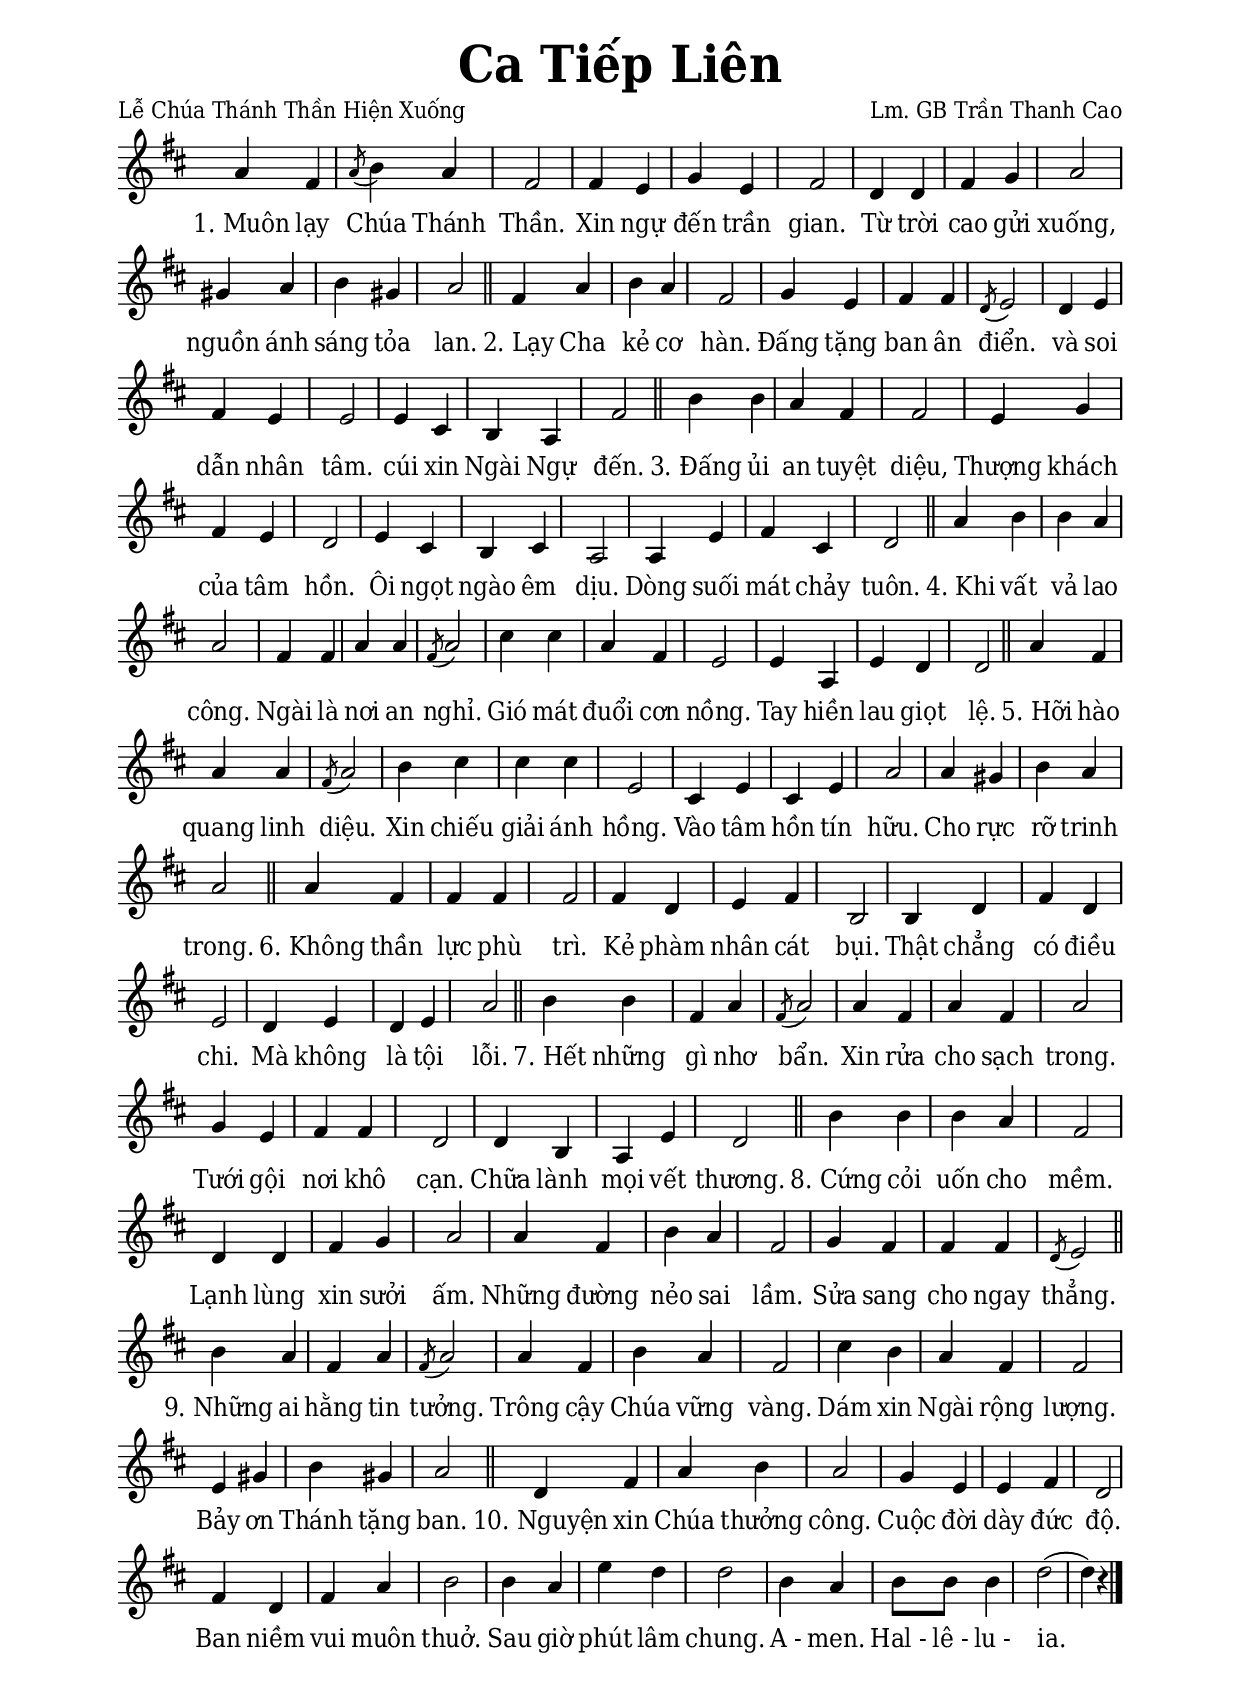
% Cài đặt chung
\version "2.22.1"
\include "english.ly"

\header {
  title = \markup { \fontsize #3 "Ca Tiếp Liên" }
  poet = "Lễ Chúa Thánh Thần Hiện Xuống"
  composer = "Lm. GB Trần Thanh Cao"
  %arranger = " "
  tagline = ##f
}

% Nhạc điệp khúc
nhacDiepKhucSop = \relative c'' {
  a4 fs |
  \acciaccatura a8 b4 a |
  fs2 |
  fs4 e |
  g e |
  fs2 |
  d4 d |
  fs g |
  a2 |
  gs4 a |
  b gs |
  a2 \bar "||"
  fs4 a |
  b a |
  fs2 |
  g4 e |
  fs fs |
  \acciaccatura d8 e2 |
  d4 e |
  fs e |
  e2 |
  e4 cs |
  b a |
  fs'2 \bar "||"
  b4 b |
  a fs |
  fs2 |
  e4 g |
  fs4 e |
  d2 |
  e4 cs |
  b cs |
  a2 |
  a4 e' |
  fs cs |
  d2 \bar "||"
  a'4 b |
  b a |
  a2 |
  fs4 fs |
  a a |
  \acciaccatura fs8 a2 |
  cs4 cs |
  a fs |
  e2 |
  e4 a, |
  e' d |
  d2 \bar "||"
  a'4 fs |
  a a |
  \acciaccatura fs8 a2 |
  b4 cs |
  cs cs |
  e,2 |
  cs4 e |
  cs e |
  a2 |
  a4 gs |
  b a |
  a2 \bar "||"
  a4 fs |
  fs fs |
  fs2 |
  fs4 d |
  e fs |
  b,2 |
  b4 d |
  fs d |
  e2 |
  d4 e |
  d e |
  a2 \bar "||"
  b4 b |
  fs a |
  \acciaccatura fs8 a2 |
  a4 fs |
  a fs |
  a2 |
  g4 e |
  fs fs |
  d2 |
  d4 b |
  a e' |
  d2 \bar "||"
  b'4 b |
  b a |
  fs2 |
  d4 d |
  fs g |
  a2 |
  a4 fs |
  b a |
  fs2 |
  g4 fs |
  fs fs |
  \acciaccatura d8 e2 \bar "||"
  b'4 a |
  fs a |
  \acciaccatura fs8 a2 |
  a4 fs |
  b a |
  fs2 |
  cs'4 b |
  a fs |
  fs2 |
  e4 gs |
  b gs |
  a2 \bar "||"
  d,4 fs |
  a b |
  a2 |
  g4 e |
  e fs |
  d2 |
  fs4 d |
  fs a |
  b2 |
  b4 a |
  e' d |
  d2 |
  b4 a |
  b8 b b4 |
  d2 ( |
  d4) r \bar "|."
}

% Lời điệp khúc
loiDiepKhucSop = \lyricmode {
  "1. Muôn" lạy Chúa Thánh Thần. Xin ngự đến trần gian.
  Từ trời cao gửi xuống, nguồn ánh sáng tỏa lan.
  "2. Lạy" Cha kẻ cơ hàn.
  Đấng tặng ban ân điển.
  và soi dẫn nhân tâm.
  cúi xin Ngài Ngự đến.
  "3. Đấng" ủi an tuyệt diệu,
  Thượng khách của tâm hồn.
  Ôi ngọt ngào êm dịu.
  Dòng suối mát chảy tuôn.
  "4. Khi" vất vả lao công.
  Ngài là nơi an nghỉ.
  Gió mát đuổi cơn nồng.
  Tay hiền lau giọt lệ.
  "5. Hỡi" hào quang linh diệu.
  Xin chiếu giải ánh hồng.
  Vào tâm hồn tín hữu.
  Cho rực rỡ trinh trong.
  "6. Không" thần lực phù trì.
  Kẻ phàm nhân cát bụi.
  Thật chẳng có điều chi.
  Mà không là tội lỗi.
  "7. Hết" những gì nhơ bẩn.
  Xin rửa cho sạch trong.
  Tưới gội nơi khô cạn.
  Chữa lành mọi vết thương.
  "8. Cứng" cỏi uốn cho mềm.
  Lạnh lùng xin sưởi ấm.
  Những đường nẻo sai lầm.
  Sửa sang cho ngay thẳng.
  "9. Những" ai hằng tin tưởng.
  Trông cậy Chúa vững vàng.
  Dám xin Ngài rộng lượng.
  Bảy ơn Thánh tặng ban.
  "10. Nguyện" xin Chúa thưởng công.
  Cuộc đời dày đức độ.
  Ban niềm vui muôn thuở.
  Sau giờ phút lâm chung.
  "A -" men. "Hal -" "lê -" "lu -" ia.
}

% Bố trí
\paper {
  #(set-paper-size "a4")
  top-margin = 10\mm
  bottom-margin = 10\mm
  left-margin = 20\mm
  right-margin = 20\mm
  indent = #0
  #(define fonts
    (make-pango-font-tree
      "Deja Vu Serif Condensed"
      "Deja Vu Serif Condensed"
      "Deja Vu Serif Condensed"
      (/ 20 20)))
  page-count = #1
  %system-system-spacing = #'((basic-distance . 13))
  %score-system-spacing = #'((basic-distance . 13))
}

\score {
  \new ChoirStaff <<
    \new Staff <<
      \new Voice = beSop {
        \key d \major \time 2/4 \stemNeutral \nhacDiepKhucSop
      }
    >>
    \new Lyrics \with {
          \override VerticalAxisGroup.
            nonstaff-relatedstaff-spacing.padding = #1
          \override VerticalAxisGroup.
            nonstaff-unrelatedstaff-spacing.padding = #1
        }
        \lyricsto beSop \loiDiepKhucSop
  >>
  \layout {
    \override Staff.TimeSignature.transparent = ##t
    %\override Lyrics.LyricText.font-size = #+2
    \override Lyrics.LyricSpace.minimum-distance = #0.5
    \override Score.BarNumber.break-visibility = ##(#f #f #f)
    \override Score.SpacingSpanner.uniform-stretching = ##t
    \override Score.SpacingSpanner packed-spacing = ##t
  } 
}
